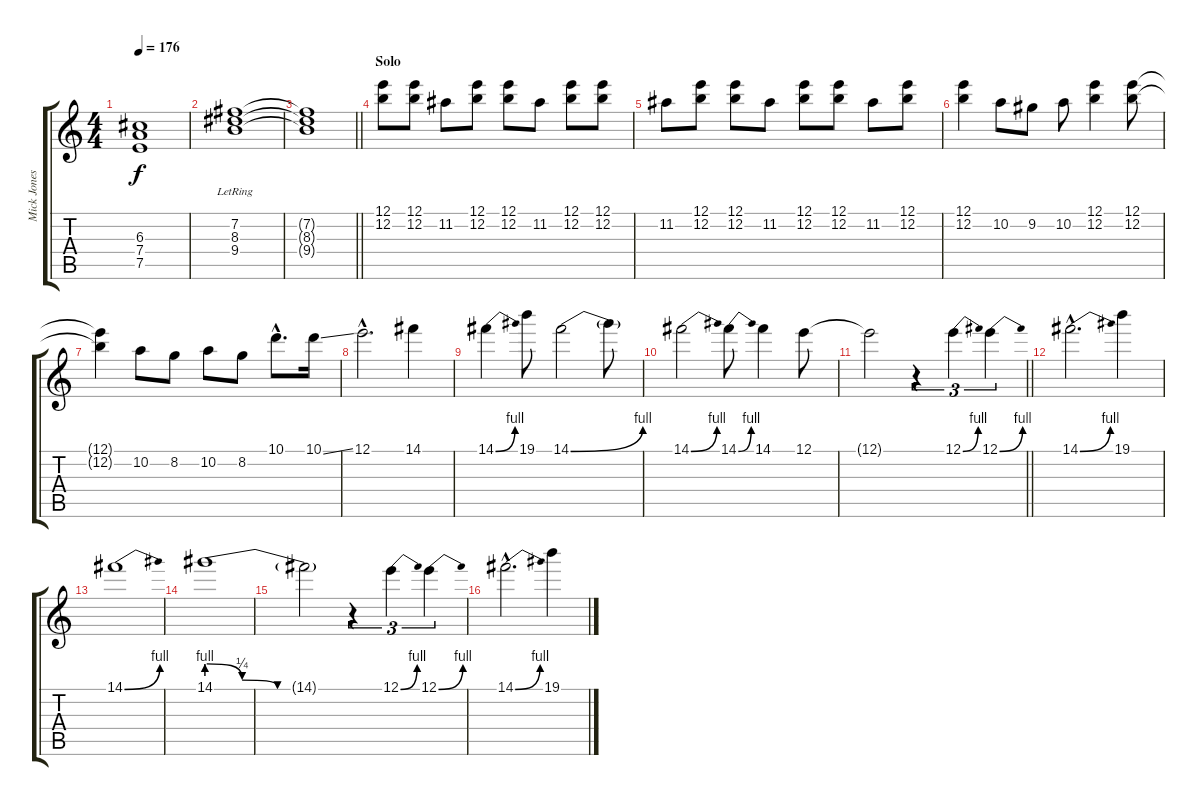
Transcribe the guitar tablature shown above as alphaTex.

\track ("Mick Jones - Lead Guitar" "Mick Jones") {instrument overdrivenguitar}
\staff {score tabs}
\tuning (E4 B3 G3 D3 A2 E2) {hide}
\ts (4 4)
\tempo 176
\clef g2
\ks c
(6.3 7.4 7.5).1{dy f} |
(7.2{lr} 8.3{lr} 9.4{lr}).1 |
\barLineRight lightlight
(7.2{t} 8.3{t} 9.4{t}).1 |
\section ("" "Solo")
(12.1 12.2).8 (12.1 12.2).8 11.2.8 (12.1 12.2).8 (12.1 12.2).8 11.2.8 (12.1 12.2).8 (12.1 12.2).8 |
11.2.8 (12.1 12.2).8 (12.1 12.2).8 11.2.8 (12.1 12.2).8 (12.1 12.2).8 11.2.8 (12.1 12.2).8 |
(12.1 12.2).4 10.2.8 9.2.8 10.2.8 (12.1 12.2).4 (12.1 12.2).8 |
(12.1{t} 12.2{t}).4 10.2.8 8.2.8 10.2.8 8.2.8 10.1{hac}.8{d} 10.1{ss}.16 |
12.1{hac}.2{d} 14.1.4 |
14.1{be (bend 0 0 60 4)}.4 19.1.8 14.1{be (bend 0 0 60 4)}.2 14.1{t}.8 |
14.1{be (bend 0 0 60 4)}.2 14.1{be (bend 0 0 60 4)}.8 14.1.4 12.1.8 |
\barLineRight lightlight
12.1{t}.2 r.4{tu (3 2)} 12.1{be (bend 0 0 60 4)}.4{tu (3 2)} 12.1{be (bend 0 0 60 4)}.4{tu (3 2)} |
14.1{be (bend 0 0 60 4) hac}.2{d} 19.1.4 |
14.1{be (bend 0 0 60 4)}.1 |
14.1{be (custom 0 4 15 1 30 0 60 0)}.1 |
14.1{t}.2 r.4{tu (3 2)} 12.1{be (bend 0 0 60 4)}.4{tu (3 2)} 12.1{be (bend 0 0 60 4)}.4{tu (3 2)} |
14.1{be (bend 0 0 60 4) hac}.2{d} 19.1.4
